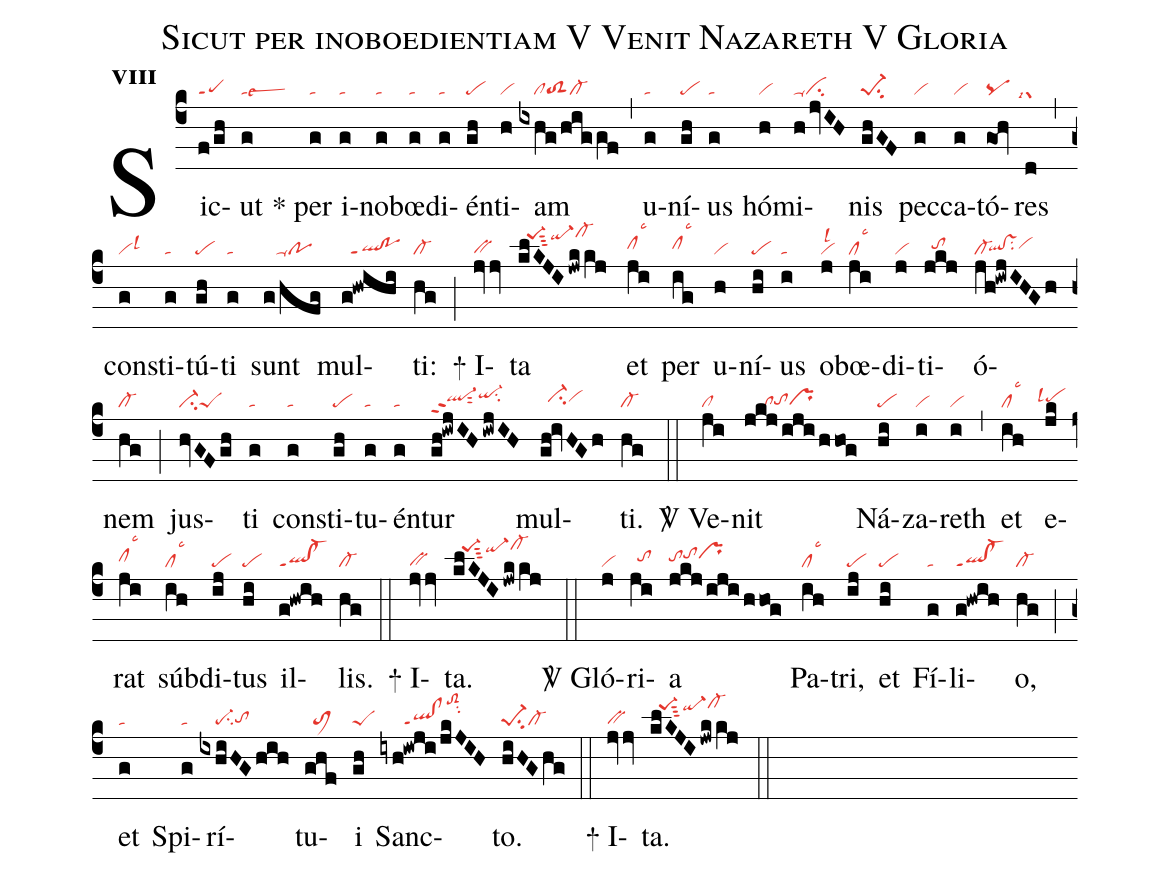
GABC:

name:Sicut per inoboedientiam V Venit Nazareth V Gloria;
office-part:re;
mode:8;
nabc-lines:1;
%%
initial-style: 1;
name: Sicut per inoboedientiam;
mode: 7;
office-part: Responsorium;
annotation: Resp.;
annotation: vii;
nabc-lines: 1;
%%
(c4) Sic(f/gh|scG)ut(g|talsew3) <sp>*</sp> per(g|ta) i(g|ta)no(g|ta)bœ(g|ta)di(g|ta)én(gh|pe)ti(h|vi)am(ixhg/higgf|////cltoS2cl-) (,) u(g|ta)ní(gh|pe)us(g|ta) hó(h|vi)mi(h/jvIH|ta-ci)nis(ghGF|pe-1su2) pec(g|vi)ca(g|vi)tó(goh|pq)res(d|``grlsi4) (,) con(g|vilsl3)sti(g|ta)tú(gh|pe)ti(g|ta) sunt(g/hfg|///ta-po) mul(g!hwihi|//ql!poppt1)ti:(hg|cl-) (;)
<sp>+</sp> I(jvjv|bv)ta(klKJI/jwkkj|//pe-1hksut3qi-hkcl-hl) et(ji|clhhlsc3) per(ig|clhhlsc3) u(h|vi)ní(hi|pe)us(i|ta) ob(j|vilsl2)œ(ji|cllsc3)di(j|vi)ti(jkj|//tohh)ó(jh!iwjIHGh|cl-`qlhg!vshgsu2vihh)nem(hg|cl-) (;) jus(hvGFgh|ci-peS)ti(g|ta) con(g|ta)sti(gh|pe)tu(g|ta)én(g|ta)tur(gh!iwjIH/iwjIH|ql-hhppt2sut2qi-hisu2) mul(gh!ivHGh|//ci-hhvihh)ti.(hg|cl-) (::)

<sp>V/</sp> Ve(ji|cl)nit(jkj/iji/hhog|////totohgprhg) Ná(hi|pe)za(i|vi)reth(i|vi) (,) et(ih|cllsc3) e(jk|``pehhlsl4)rat(ji|clhhlsc3) súb(ih|cllsc3)di(ij|pe)tus(hi|pe) il(g!hwih|ql!cl-ppt1)lis.(hg|cl-) (::)
<sp>+</sp> I(jvjv|bv)ta.(klKJI/jwkkj|//pe-1hksut3qi-hkcl-hl) (::)

<sp>V/</sp> Gló(j|vi)ri(ji|//tohh)a(jkj/iji/hhog|tohhtohiprhi) Pa(ih|cllsc3)tri,(ij|pe) et(hi|pe) Fí(g|ta)li(g!hwih|ql!cl-ppt1)o,(hg|cl-) (;) et(g|ta) Spi(g|ta)rí(ixhiHG/hih|////pe-su2tohg)tu(ghf|//toM1)i(gh|peS) Sanc(iyh!iwji/jkJIH|//////ql!clppt1toS2hmsu2)to.(hiHGhg|pe-1su2cl-) (::)
<sp>+</sp> I(jvjv|bv)ta.(klKJI/jwkkj|//pe-1hksut3qi-hkcl-hl) (::)
